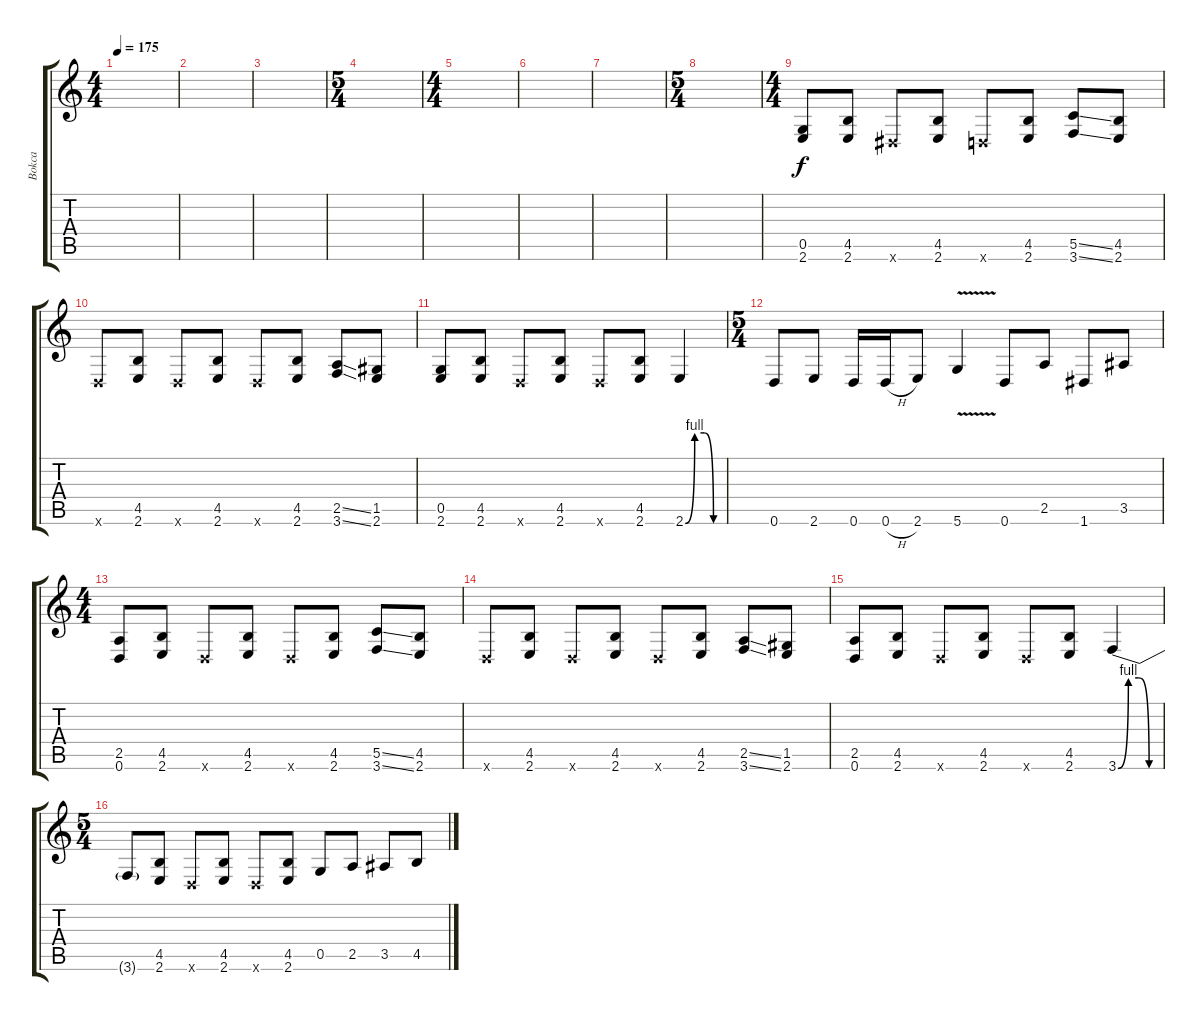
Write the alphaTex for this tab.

\track ("Bokca" "Bokca") {instrument distortionguitar}
\staff {score tabs}
\tuning (D4 A3 F3 C3 G2 D2) {hide}
\ts (4 4)
\tempo 175
\clef g2
\ks c
|
|
|
\ts (5 4)
|
\ts (4 4)
|
|
|
\ts (5 4)
|
\ts (4 4)
(0.5 2.6).8 (4.5 2.6).8 1.6{x}.8 (4.5 2.6).8 0.6{x}.8 (4.5 2.6).8 (5.5{ss} 3.6{ss}).8 (4.5 2.6).8 |
0.6{x}.8 (4.5 2.6).8 0.6{x}.8 (4.5 2.6).8 0.6{x}.8 (4.5 2.6).8 (2.5{ss} 3.6{ss}).8 (1.5 2.6).8 |
(0.5 2.6).8 (4.5 2.6).8 0.6{x}.8 (4.5 2.6).8 0.6{x}.8 (4.5 2.6).8 2.6{be (custom 0 0 15 4 30 4 45 0 60 0)}.4 |
\ts (5 4)
0.6.8 2.6.8 0.6.16 0.6{h}.16 2.6.8 5.6{v}.4 0.6.8 2.5.8 1.6.8 3.5.8 |
\ts (4 4)
(2.5 0.6).8 (4.5 2.6).8 0.6{x}.8 (4.5 2.6).8 0.6{x}.8 (4.5 2.6).8 (5.5{ss} 3.6{ss}).8 (4.5 2.6).8 |
0.6{x}.8 (4.5 2.6).8 0.6{x}.8 (4.5 2.6).8 0.6{x}.8 (4.5 2.6).8 (2.5{ss} 3.6{ss}).8 (1.5 2.6).8 |
(2.5 0.6).8 (4.5 2.6).8 0.6{x}.8 (4.5 2.6).8 0.6{x}.8 (4.5 2.6).8 3.6{be (custom 0 0 15 4 30 4 45 0 60 0)}.4 |
\ts (5 4)
3.6{t}.8 (4.5 2.6).8 0.6{x}.8 (4.5 2.6).8 0.6{x}.8 (4.5 2.6).8 0.5.8 2.5.8 3.5.8 4.5.8
